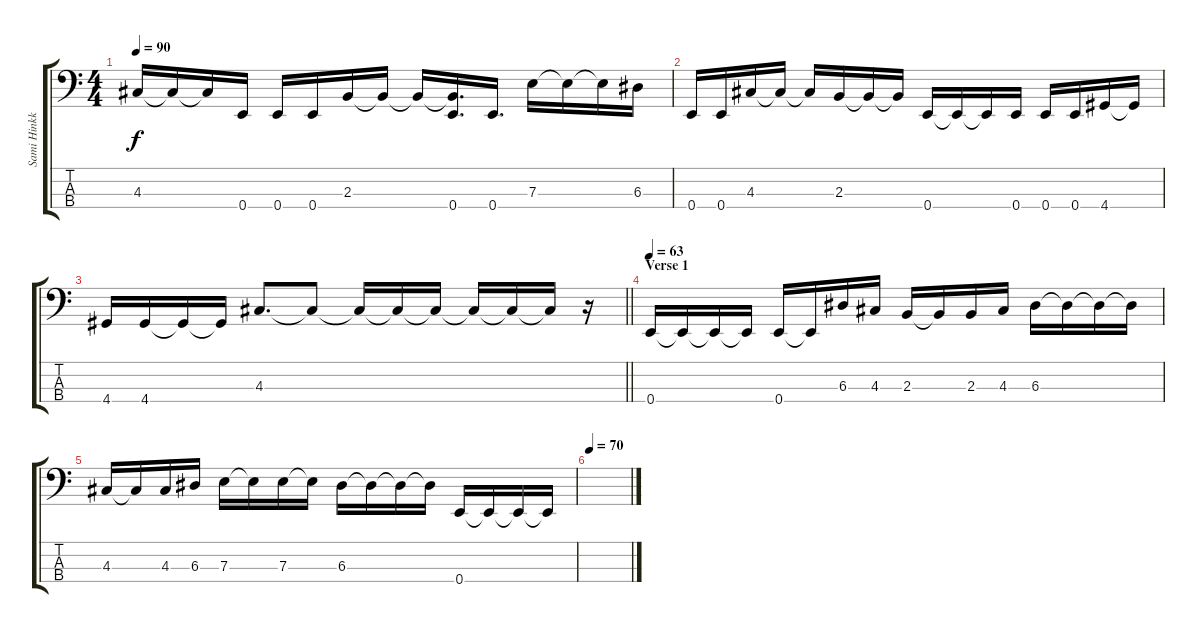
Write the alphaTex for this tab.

\track ("Sami Hinkka" "Sami Hinkk") {instrument electricbassfinger}
\staff {score tabs}
\tuning (G2 D2 A1 E1) {hide}
\ts (4 4)
\tempo 90
\clef f4
\ks c
4.3.16{dy f} 4.3{t}.16 4.3{t}.16 0.4.16 0.4.16 0.4.16 2.3.16 2.3{t}.16 2.3{t}.16 (2.3{t} 0.4).16{d} 0.4.16{d} 7.3.16 7.3{t}.16 7.3{t}.16 6.3.16 |
0.4.16 0.4.16 4.3.16 4.3{t}.16 4.3{t}.16 2.3.16 2.3{t}.16 2.3{t}.16 0.4.16 0.4{t}.16 0.4{t}.16 0.4.16 0.4.16 0.4.16 4.4.16 4.4{t}.16 |
\barLineRight lightlight
4.4.16 4.4.16 4.4{t}.16 4.4{t}.16 4.3.8{d} 4.3{t}.8 4.3{t}.16 4.3{t}.16 4.3{t}.16 4.3{t}.16 4.3{t}.16 4.3{t}.16 r.16 |
\section ("" "Verse 1")
\tempo 63
0.4.16 0.4{t}.16 0.4{t}.16 0.4{t}.16 0.4.16 0.4{t}.16 6.3.16 4.3.16 2.3.16 2.3{t}.16 2.3.16 4.3.16 6.3.16 6.3{t}.16 6.3{t}.16 6.3{t}.16 |
4.3.16 4.3{t}.16 4.3.16 6.3.16 7.3.16 7.3{t}.16 7.3.16 7.3{t}.16 6.3.16 6.3{t}.16 6.3{t}.16 6.3{t}.16 0.4.16 0.4{t}.16 0.4{t}.16 0.4{t}.16 |
\tempo 70
